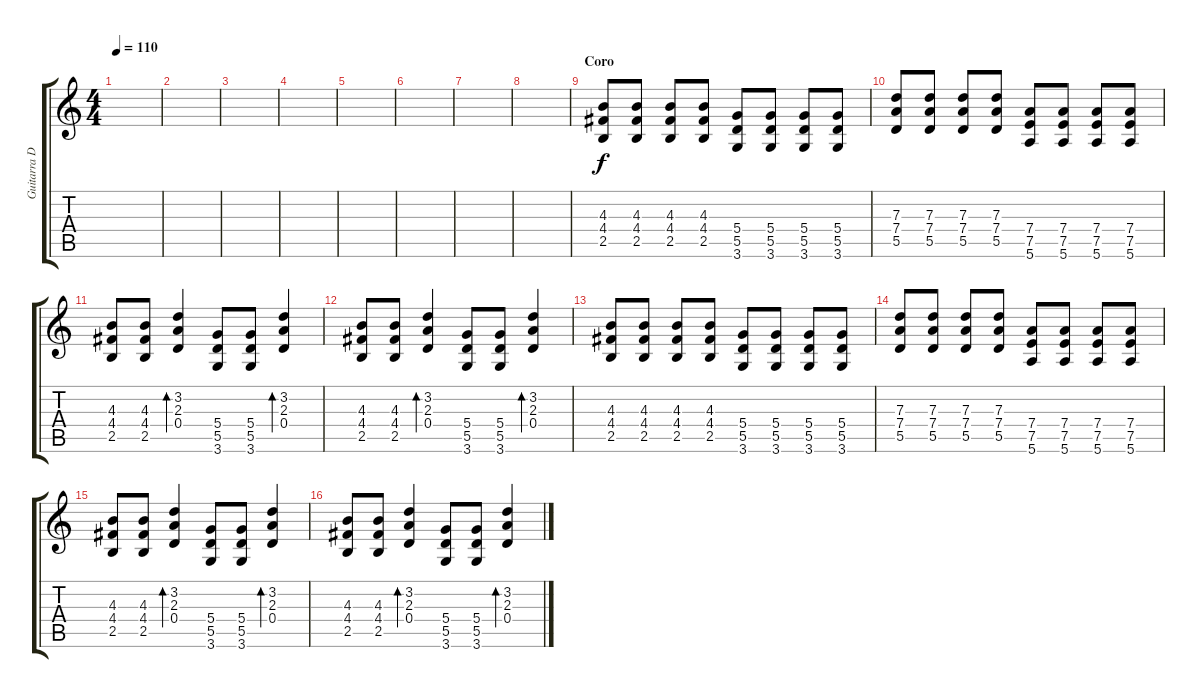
\track ("Guitarra Distorción" "Guitarra D") {instrument overdrivenguitar}
\staff {score tabs}
\tuning (E4 B3 G3 D3 A2 E2) {hide}
\ts (4 4)
\tempo 110
\clef g2
\ks c
|
|
|
|
|
|
|
|
\section ("" "Coro")
(4.3 4.4 2.5).8 (4.3 4.4 2.5).8 (4.3 4.4 2.5).8 (4.3 4.4 2.5).8 (5.4 5.5 3.6).8 (5.4 5.5 3.6).8 (5.4 5.5 3.6).8 (5.4 5.5 3.6).8 |
(7.3 7.4 5.5).8 (7.3 7.4 5.5).8 (7.3 7.4 5.5).8 (7.3 7.4 5.5).8 (7.4 7.5 5.6).8 (7.4 7.5 5.6).8 (7.4 7.5 5.6).8 (7.4 7.5 5.6).8 |
(4.3 4.4 2.5).8 (4.3 4.4 2.5).8 (3.2 2.3 0.4).4{bd 60} (5.4 5.5 3.6).8 (5.4 5.5 3.6).8 (3.2 2.3 0.4).4{bd 60} |
(4.3 4.4 2.5).8 (4.3 4.4 2.5).8 (3.2 2.3 0.4).4{bd 60} (5.4 5.5 3.6).8 (5.4 5.5 3.6).8 (3.2 2.3 0.4).4{bd 60} |
(4.3 4.4 2.5).8 (4.3 4.4 2.5).8 (4.3 4.4 2.5).8 (4.3 4.4 2.5).8 (5.4 5.5 3.6).8 (5.4 5.5 3.6).8 (5.4 5.5 3.6).8 (5.4 5.5 3.6).8 |
(7.3 7.4 5.5).8 (7.3 7.4 5.5).8 (7.3 7.4 5.5).8 (7.3 7.4 5.5).8 (7.4 7.5 5.6).8 (7.4 7.5 5.6).8 (7.4 7.5 5.6).8 (7.4 7.5 5.6).8 |
(4.3 4.4 2.5).8 (4.3 4.4 2.5).8 (3.2 2.3 0.4).4{bd 60} (5.4 5.5 3.6).8 (5.4 5.5 3.6).8 (3.2 2.3 0.4).4{bd 60} |
(4.3 4.4 2.5).8 (4.3 4.4 2.5).8 (3.2 2.3 0.4).4{bd 60} (5.4 5.5 3.6).8 (5.4 5.5 3.6).8 (3.2 2.3 0.4).4{bd 60}
